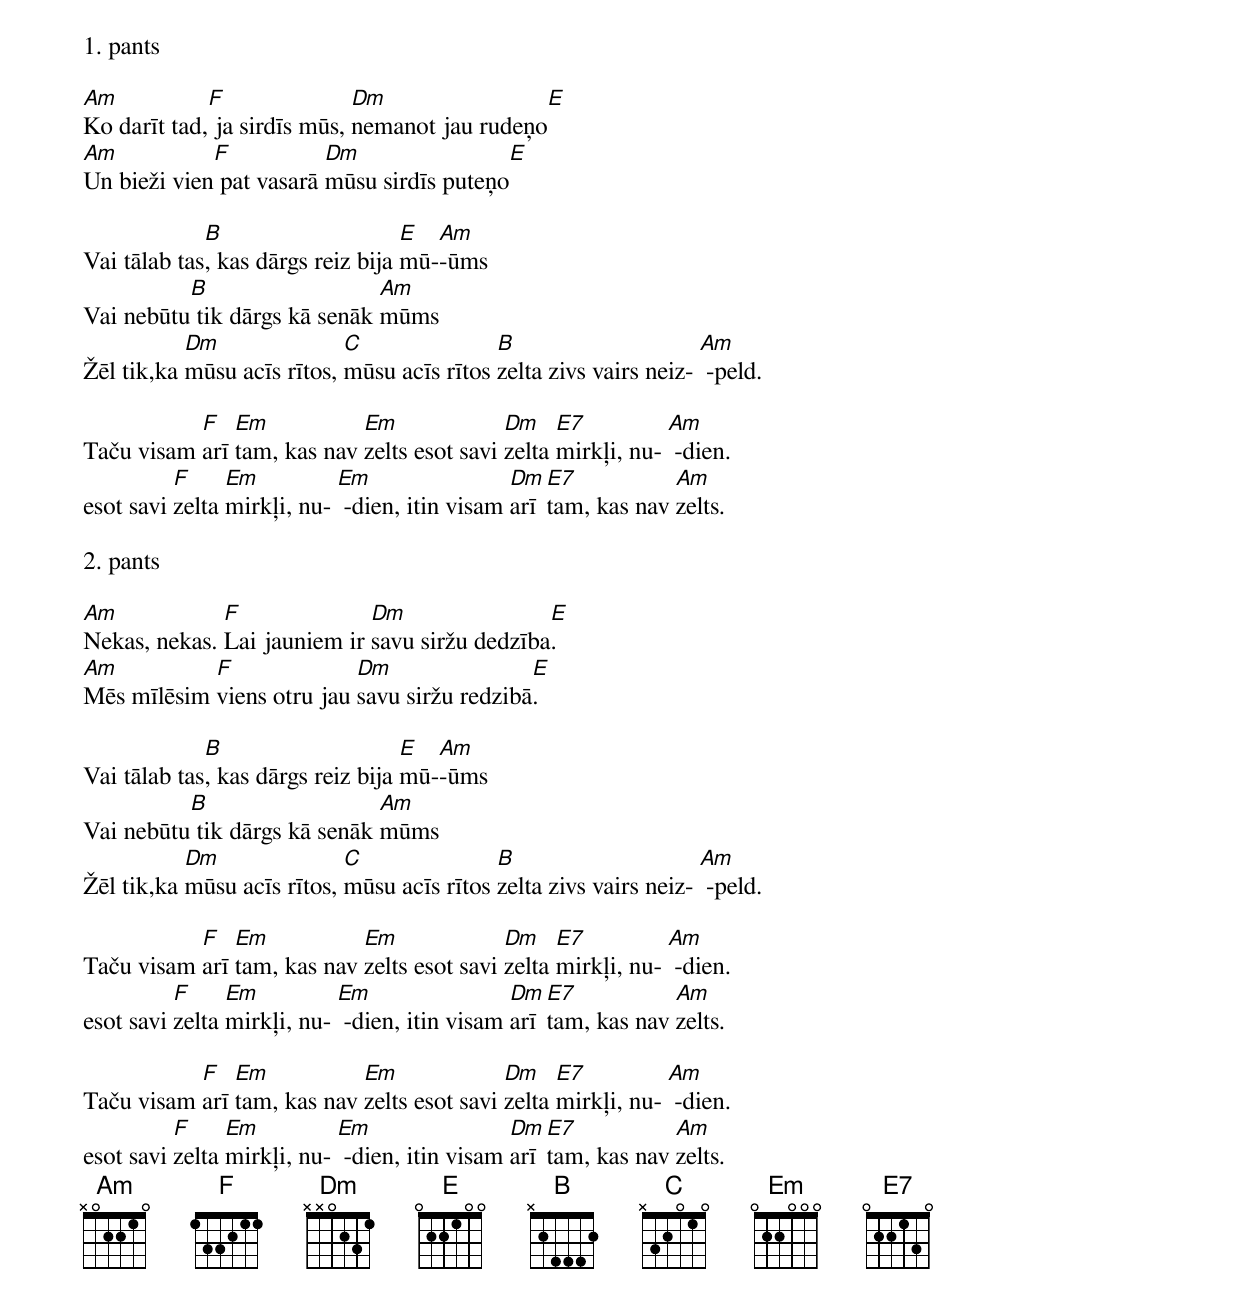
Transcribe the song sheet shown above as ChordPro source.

1. pants

[Am]Ko darīt tad,[F] ja sirdīs mūs, [Dm]nemanot jau rudeņo[E]
[Am]Un bieži vien[F] pat vasarā [Dm]mūsu sirdīs puteņo[E]

Vai tālab tas[B], kas dārgs reiz bija [E]mū-[Am]-ūms
Vai nebūtu[B] tik dārgs kā senāk [Am]mūms
Žēl tik,ka [Dm]mūsu acīs rītos, [C]mūsu acīs rītos [B]zelta zivs vairs neiz- [Am] -peld.

Taču visam [F]arī [Em]tam, kas nav [Em]zelts esot savi [Dm]zelta [E7]mirkļi, nu- [Am] -dien.
esot savi [F]zelta [Em]mirkļi, nu- [Em] -dien, itin visam [Dm]arī [E7]tam, kas nav [Am]zelts.

2. pants

[Am]Nekas, nekas. [F]Lai jauniem ir [Dm]savu siržu dedzība[E].
[Am]Mēs mīlēsim [F]viens otru jau [Dm]savu siržu redzibā[E].

Vai tālab tas[B], kas dārgs reiz bija [E]mū-[Am]-ūms
Vai nebūtu[B] tik dārgs kā senāk [Am]mūms
Žēl tik,ka [Dm]mūsu acīs rītos, [C]mūsu acīs rītos [B]zelta zivs vairs neiz- [Am] -peld.

Taču visam [F]arī [Em]tam, kas nav [Em]zelts esot savi [Dm]zelta [E7]mirkļi, nu- [Am] -dien.
esot savi [F]zelta [Em]mirkļi, nu- [Em] -dien, itin visam [Dm]arī [E7]tam, kas nav [Am]zelts.

Taču visam [F]arī [Em]tam, kas nav [Em]zelts esot savi [Dm]zelta [E7]mirkļi, nu- [Am] -dien.
esot savi [F]zelta [Em]mirkļi, nu- [Em] -dien, itin visam [Dm]arī [E7]tam, kas nav [Am]zelts.
